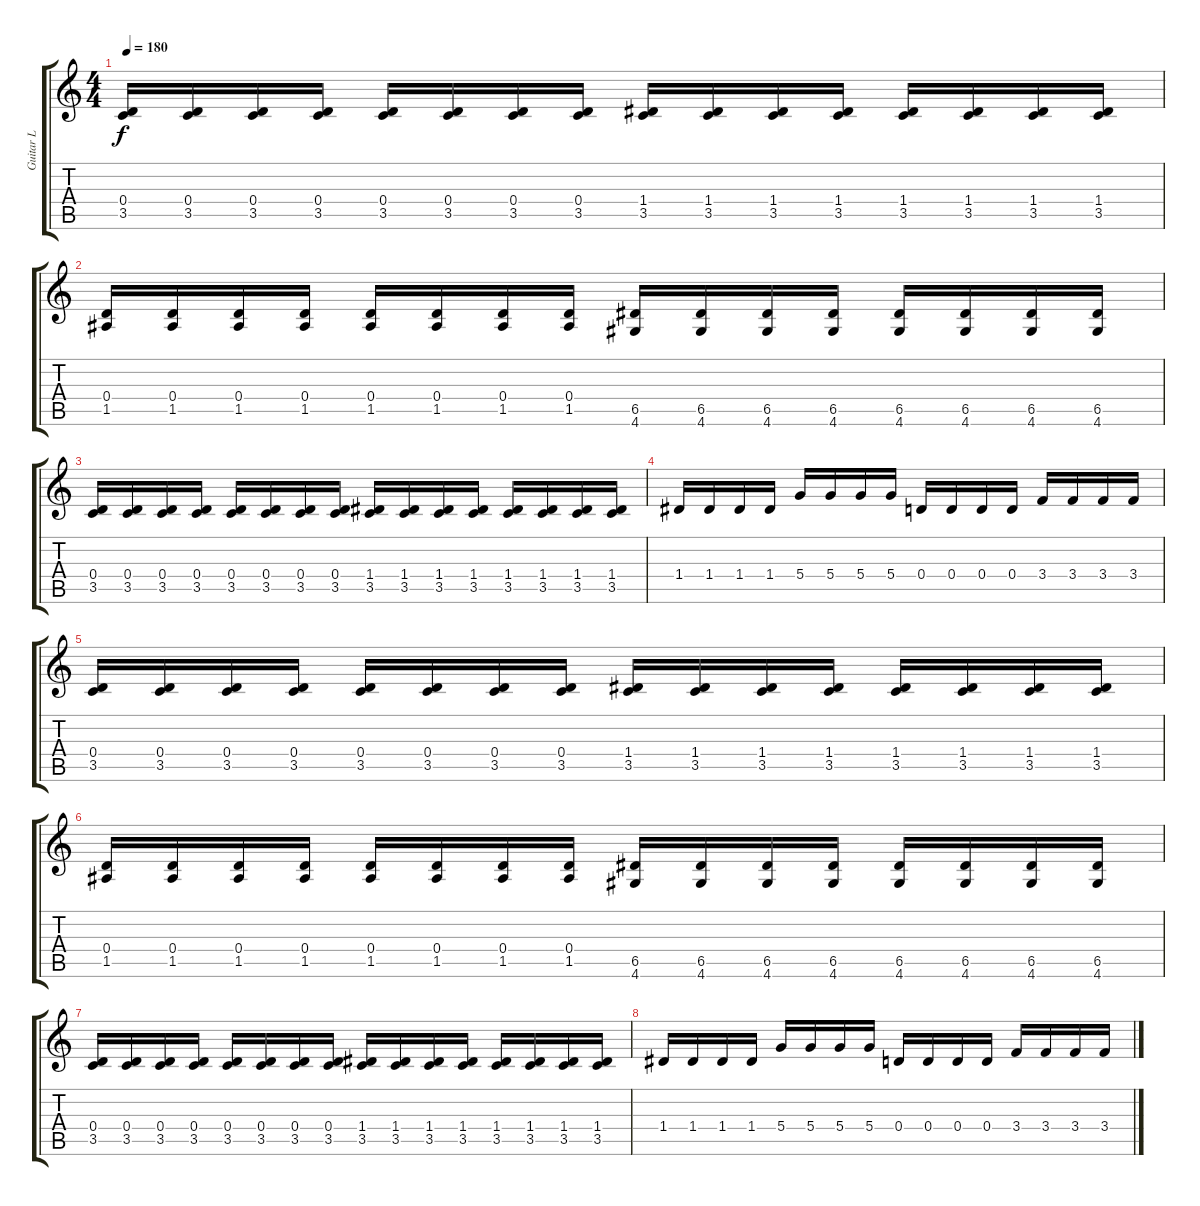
\track ("Guitar L" "Guitar L") {instrument distortionguitar}
\staff {score tabs}
\tuning (E4 B3 G3 D3 A2 E2) {hide}
\ts (4 4)
\tempo 180
\clef g2
\ks c
(0.4 3.5).16{dy f} (0.4 3.5).16 (0.4 3.5).16 (0.4 3.5).16 (0.4 3.5).16 (0.4 3.5).16 (0.4 3.5).16 (0.4 3.5).16 (1.4 3.5).16 (1.4 3.5).16 (1.4 3.5).16 (1.4 3.5).16 (1.4 3.5).16 (1.4 3.5).16 (1.4 3.5).16 (1.4 3.5).16 |
(0.4 1.5).16 (0.4 1.5).16 (0.4 1.5).16 (0.4 1.5).16 (0.4 1.5).16 (0.4 1.5).16 (0.4 1.5).16 (0.4 1.5).16 (6.5 4.6).16 (6.5 4.6).16 (6.5 4.6).16 (6.5 4.6).16 (6.5 4.6).16 (6.5 4.6).16 (6.5 4.6).16 (6.5 4.6).16 |
(0.4 3.5).16 (0.4 3.5).16 (0.4 3.5).16 (0.4 3.5).16 (0.4 3.5).16 (0.4 3.5).16 (0.4 3.5).16 (0.4 3.5).16 (1.4 3.5).16 (1.4 3.5).16 (1.4 3.5).16 (1.4 3.5).16 (1.4 3.5).16 (1.4 3.5).16 (1.4 3.5).16 (1.4 3.5).16 |
1.4.16 1.4.16 1.4.16 1.4.16 5.4.16 5.4.16 5.4.16 5.4.16 0.4.16 0.4.16 0.4.16 0.4.16 3.4.16 3.4.16 3.4.16 3.4.16 |
(0.4 3.5).16 (0.4 3.5).16 (0.4 3.5).16 (0.4 3.5).16 (0.4 3.5).16 (0.4 3.5).16 (0.4 3.5).16 (0.4 3.5).16 (1.4 3.5).16 (1.4 3.5).16 (1.4 3.5).16 (1.4 3.5).16 (1.4 3.5).16 (1.4 3.5).16 (1.4 3.5).16 (1.4 3.5).16 |
(0.4 1.5).16 (0.4 1.5).16 (0.4 1.5).16 (0.4 1.5).16 (0.4 1.5).16 (0.4 1.5).16 (0.4 1.5).16 (0.4 1.5).16 (6.5 4.6).16 (6.5 4.6).16 (6.5 4.6).16 (6.5 4.6).16 (6.5 4.6).16 (6.5 4.6).16 (6.5 4.6).16 (6.5 4.6).16 |
(0.4 3.5).16 (0.4 3.5).16 (0.4 3.5).16 (0.4 3.5).16 (0.4 3.5).16 (0.4 3.5).16 (0.4 3.5).16 (0.4 3.5).16 (1.4 3.5).16 (1.4 3.5).16 (1.4 3.5).16 (1.4 3.5).16 (1.4 3.5).16 (1.4 3.5).16 (1.4 3.5).16 (1.4 3.5).16 |
1.4.16 1.4.16 1.4.16 1.4.16 5.4.16 5.4.16 5.4.16 5.4.16 0.4.16 0.4.16 0.4.16 0.4.16 3.4.16 3.4.16 3.4.16 3.4.16
